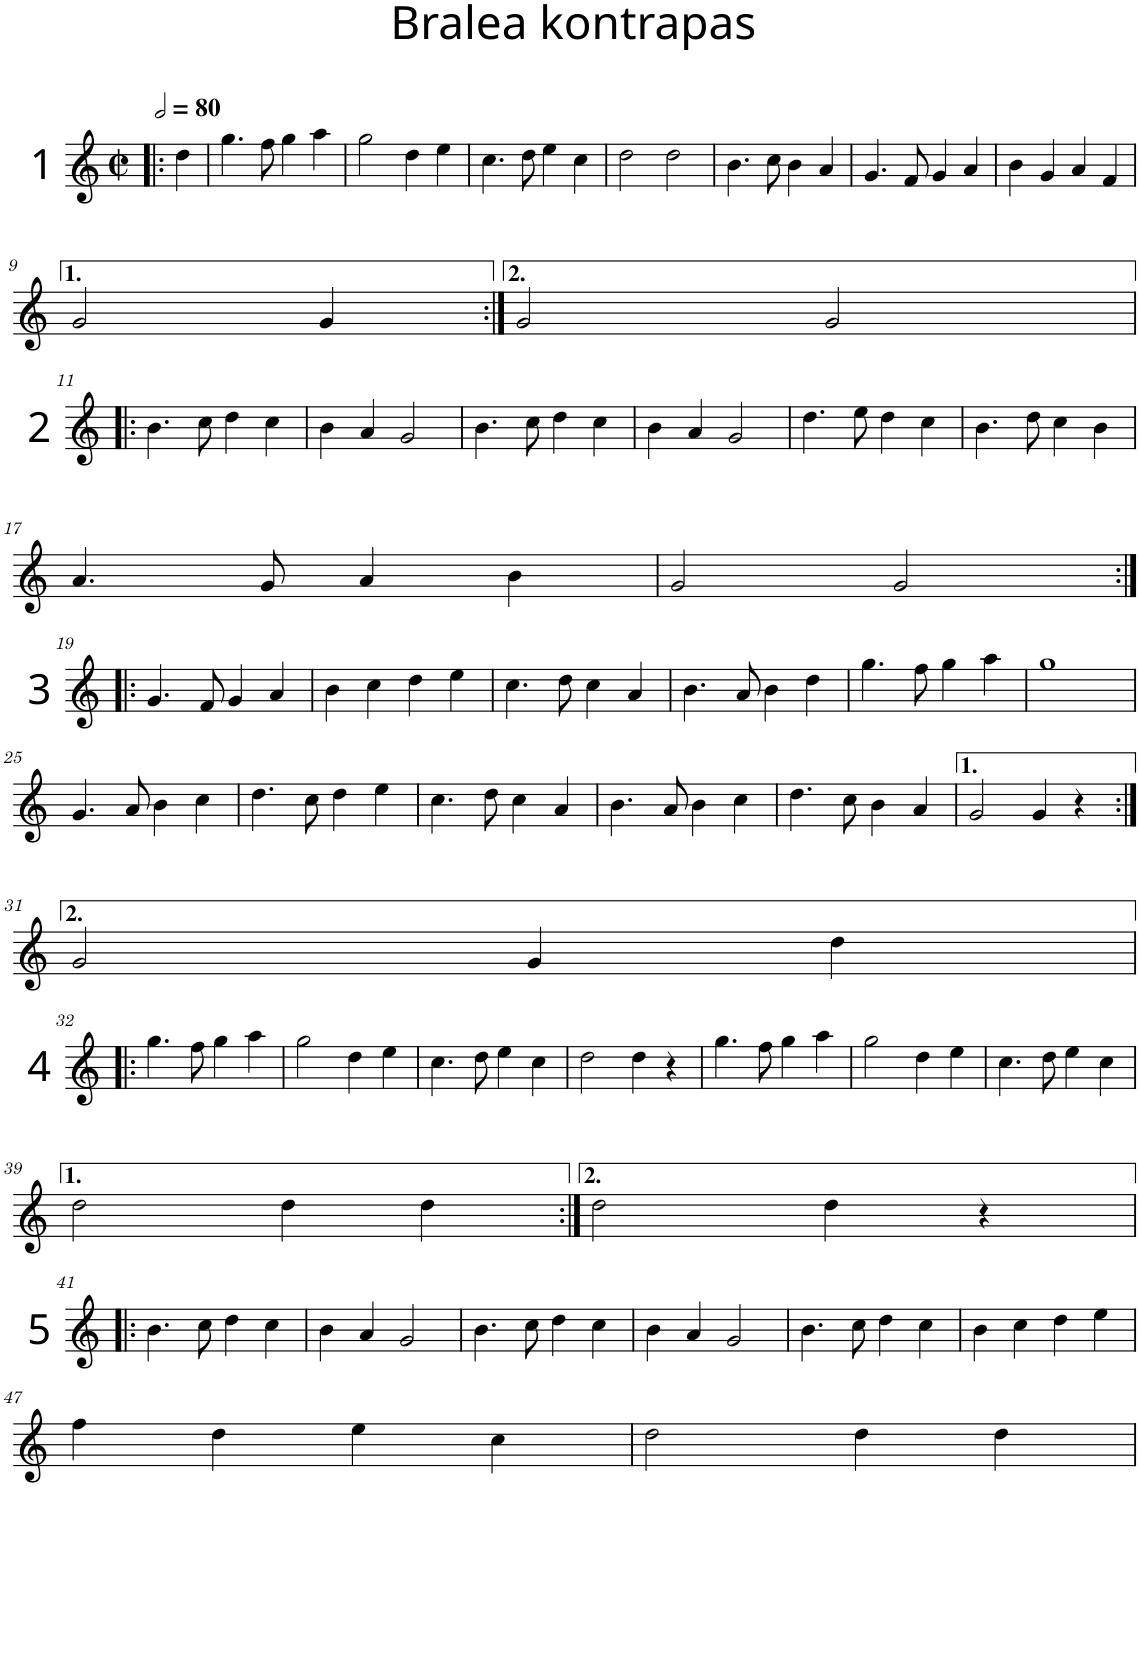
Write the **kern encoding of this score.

**kern
*part1
*staff1
*I"Violin
*I'Vln.
*clefG2
*k[]
*M2/2
*met(c|)
*MM160
=1!|:
4dd\
=2
4.gg\
8ff\
4gg\
4aa\
=3
2gg\
4dd\
4ee\
=4
4.cc\
8dd\
4ee\
4cc\
=5
2dd\
2dd\
=6
4.b\
8cc\
4b\
4a/
=7
4.g/
8f/
4g/
4a/
=8
4b\
4g/
4a/
4f/
!!LO:LB:g=z
=9
2g/
4g/
=10:|!
2g/
2g/
!!LO:LB:g=z
=11!|:
4.b\
8cc\
4dd\
4cc\
=12
4b\
4a/
2g/
=13
4.b\
8cc\
4dd\
4cc\
=14
4b\
4a/
2g/
=15
4.dd\
8ee\
4dd\
4cc\
=16
4.b\
8dd\
4cc\
4b\
!!LO:LB:g=z
=17
4.a/
8g/
4a/
4b\
=18
2g/
2g/
!!LO:LB:g=z
=19:|!|:
4.g/
8f/
4g/
4a/
=20
4b\
4cc\
4dd\
4ee\
=21
4.cc\
8dd\
4cc\
4a/
=22
4.b\
8a/
4b\
4dd\
=23
4.gg\
8ff\
4gg\
4aa\
=24
1gg
!!LO:LB:g=z
=25
4.g/
8a/
4b\
4cc\
=26
4.dd\
8cc\
4dd\
4ee\
=27
4.cc\
8dd\
4cc\
4a/
=28
4.b\
8a/
4b\
4cc\
=29
4.dd\
8cc\
4b\
4a/
=30
2g/
4g/
4r
!!LO:LB:g=z
=31:|!
2g/
4g/
4dd\
!!LO:LB:g=z
=32!|:
4.gg\
8ff\
4gg\
4aa\
=33
2gg\
4dd\
4ee\
=34
4.cc\
8dd\
4ee\
4cc\
=35
2dd\
4dd\
4r
=36
4.gg\
8ff\
4gg\
4aa\
=37
2gg\
4dd\
4ee\
=38
4.cc\
8dd\
4ee\
4cc\
!!LO:LB:g=z
=39
2dd\
4dd\
4dd\
=40:|!
2dd\
4dd\
4r
!!LO:LB:g=z
=41!|:
4.b\
8cc\
4dd\
4cc\
=42
4b\
4a/
2g/
=43
4.b\
8cc\
4dd\
4cc\
=44
4b\
4a/
2g/
=45
4.b\
8cc\
4dd\
4cc\
=46
4b\
4cc\
4dd\
4ee\
!!LO:LB:g=z
=47
4ff\
4dd\
4ee\
4cc\
=48
2dd\
4dd\
4dd\
=
*-
